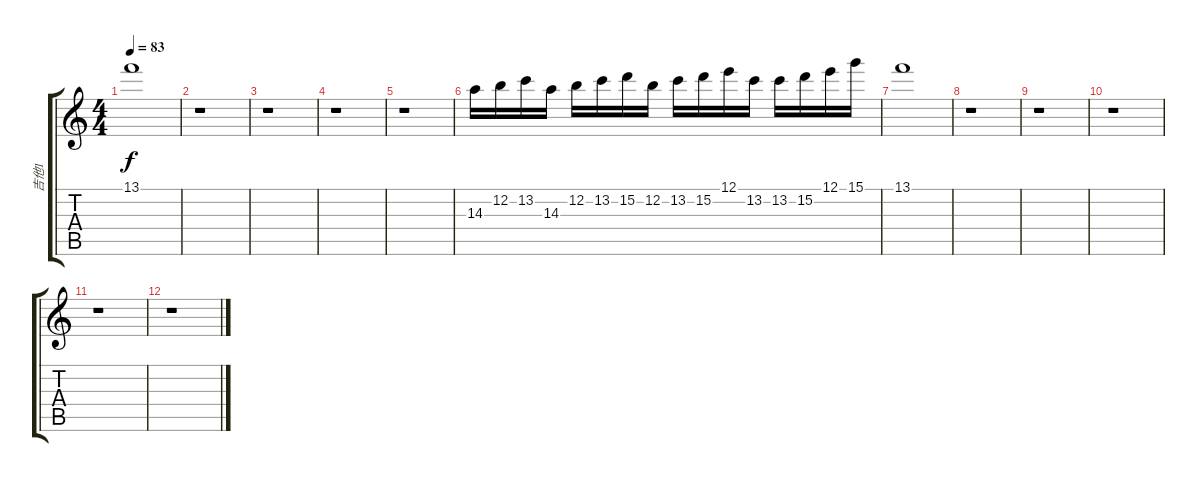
\track ("吉他1" "吉他1") {instrument electricguitarclean}
\staff {score tabs}
\tuning (E4 B3 G3 D3 A2 E2) {hide}
\ts (4 4)
\tempo 83
\clef g2
\ks c
13.1.1{dy f} |
r.1 |
r.1 |
r.1 |
r.1 |
14.3.16 12.2.16 13.2.16 14.3.16 12.2.16 13.2.16 15.2.16 12.2.16 13.2.16 15.2.16 12.1.16 13.2.16 13.2.16 15.2.16 12.1.16 15.1.16 |
13.1.1 |
r.1 |
r.1 |
r.1 |
r.1 |
r.1
